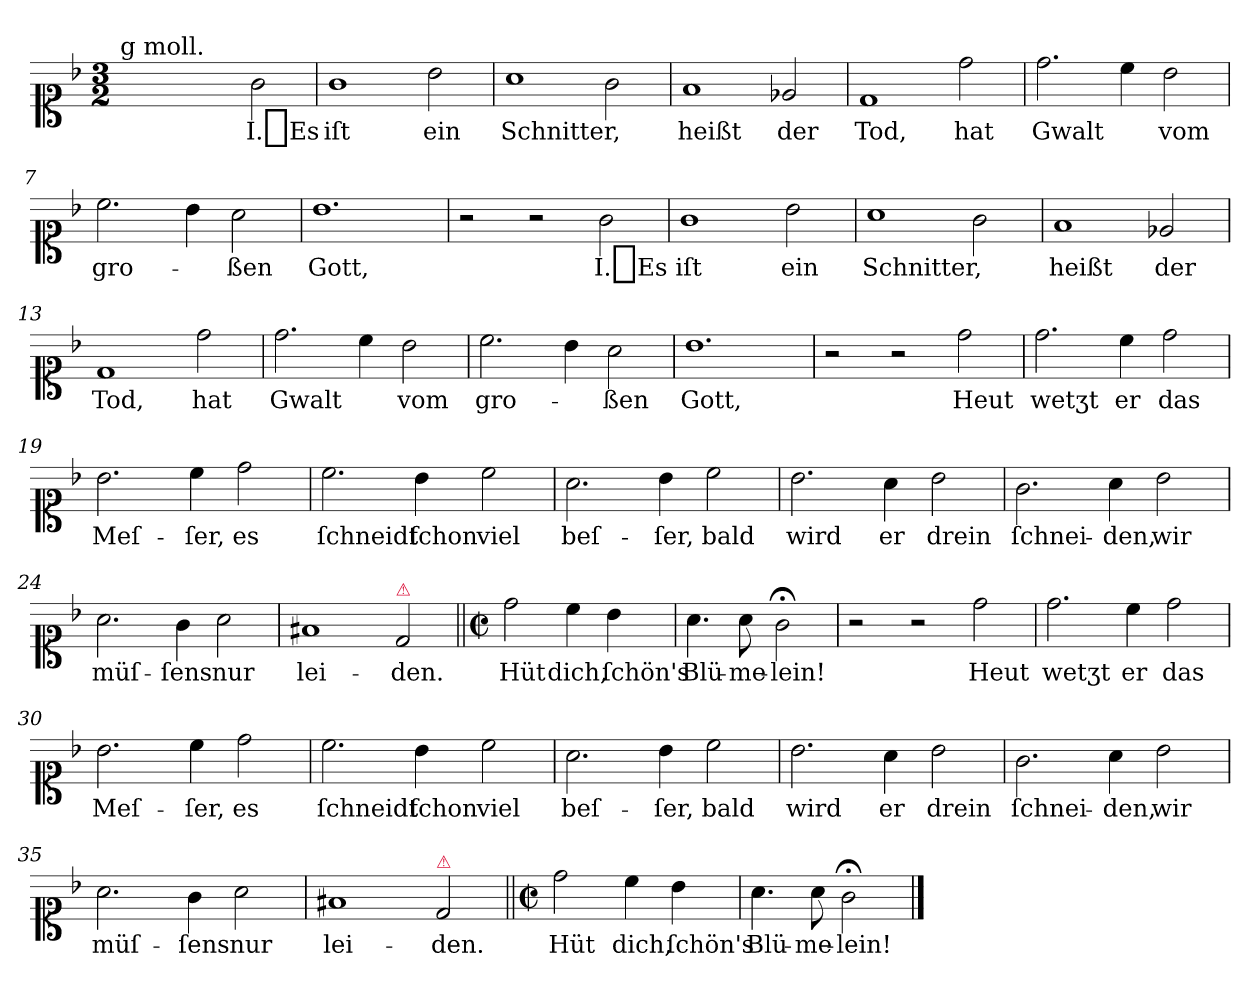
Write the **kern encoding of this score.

**kern	**text
*part1	*part1
*staff1	*staff1
*clefC1	*
*k[b-]	*
*M3/2	*
=1	=1
!LO:TX:a:t=g moll.	!
2ryy	.
2ryy	.
2g	I._Es
=2	=2
1g	iſt
2b-	ein
=3	=3
1a	Schnitter,
2g	.
=4	=4
1f	heißt
2e-X	der
=5	=5
1d	Tod,
2dd	hat
=6	=6
2.dd	Gwalt
4cc	.
2b-	vom
=7	=7
2.cc	gro-
4b-	.
2a	-ßen
=8	=8
1.b-	Gott,
=9	=9
2r	.
2r	.
2g	I._Es
=10	=10
1g	iſt
2b-	ein
=11	=11
1a	Schnitter,
2g	.
=12	=12
1f	heißt
2e-X	der
=13	=13
1d	Tod,
2dd	hat
=14	=14
2.dd	Gwalt
4cc	.
2b-	vom
=15	=15
2.cc	gro-
4b-	.
2a	-ßen
=16	=16
1.b-	Gott,
=17	=17
2r	.
2r	.
2dd	Heut
=18	=18
2.dd	wetʒt
4cc	er
2dd	das
=19	=19
2.b-	Meſ-
4cc	-ſer,
2dd	es
=20	=20
2.cc	ſchneidt
4b-	ſchon
2cc	viel
=21	=21
2.a	beſ-
4b-	-ſer,
2cc	bald
=22	=22
2.b-	wird
4a	er
2b-	drein
=23	=23
2.g	ſchnei-
4a	-den,
2b-	wir
=24	=24
2.a	müſ-
4g	-ſens
2a	nur
=25	=25
1f#X	lei-
!LO:TX:a:color=crimson:t=⚠	!
2d	-den.
=26||	=26||
*M2/2	*
*met(c|)	*
2dd	Hüt
4cc	dich,
4b-	ſchön's
=27	=27
4.a	Blü-
8a	-me-
2g;<	-lein!
=28	=28
2r	.
2r	.
2dd	Heut
=29	=29
2.dd	wetʒt
4cc	er
2dd	das
=30	=30
2.b-	Meſ-
4cc	-ſer,
2dd	es
=31	=31
2.cc	ſchneidt
4b-	ſchon
2cc	viel
=32	=32
2.a	beſ-
4b-	-ſer,
2cc	bald
=33	=33
2.b-	wird
4a	er
2b-	drein
=34	=34
2.g	ſchnei-
4a	-den,
2b-	wir
=35	=35
2.a	müſ-
4g	-ſens
2a	nur
=36	=36
1f#X	lei-
!LO:TX:a:color=crimson:t=⚠	!
2d	-den.
=37||	=37||
*M2/2	*
*met(c|)	*
2dd	Hüt
4cc	dich,
4b-	ſchön's
=38	=38
4.a	Blü-
8a	-me-
2g;<	-lein!
==	==
*-	*-
